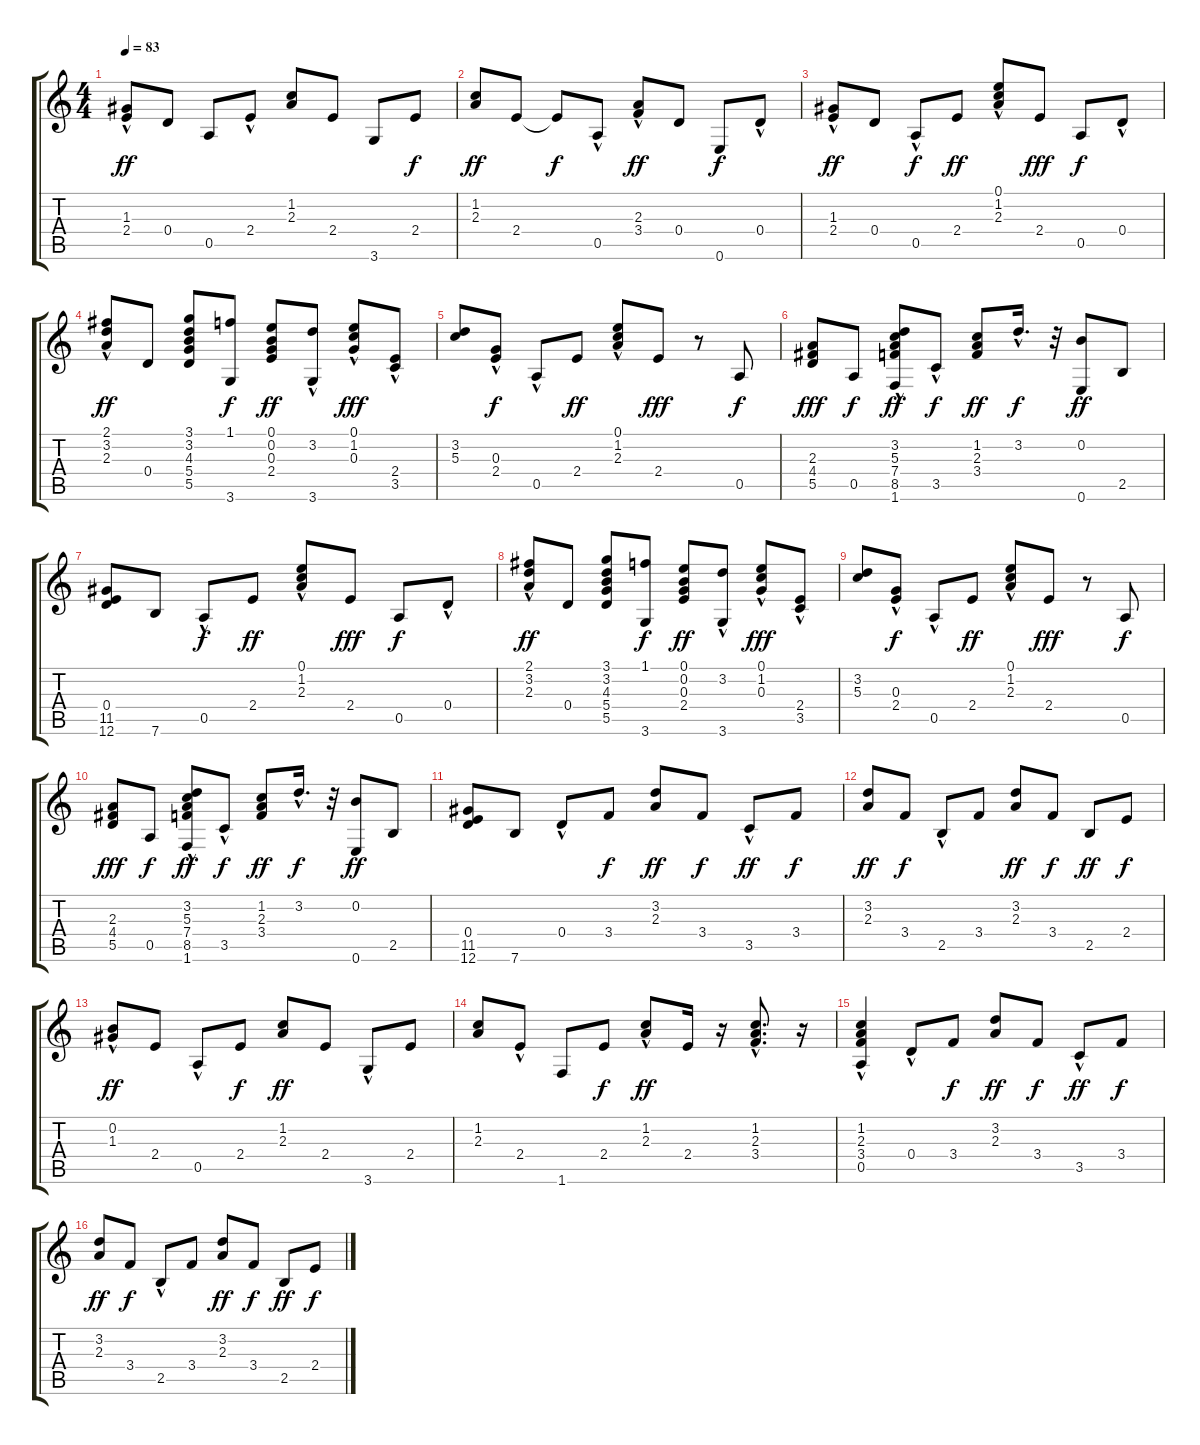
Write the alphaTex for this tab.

\track "" {instrument acousticguitarsteel}
\staff {score tabs}
\tuning (E4 B3 G3 D3 A2 E2) {hide}
\ts (4 4)
\tempo 83
\clef g2
\ks c
(1.3{hac} 2.4).8{dy ff} 0.4.8 0.5.8 2.4{hac}.8 (1.2 2.3).8 2.4.8 3.6.8 2.4.8{dy f} |
(1.2 2.3).8{dy ff} 2.4.8 2.4{t}.8{dy f} 0.5{hac}.8 (2.3{hac} 3.4).8{dy ff} 0.4.8 0.6.8{dy f} 0.4{hac}.8 |
(1.3{hac} 2.4).8{dy ff} 0.4.8 0.5{hac}.8{dy f} 2.4.8{dy ff} (0.1{hac} 1.2 2.3{hac}).8 2.4.8{dy fff} 0.5.8{dy f} 0.4{hac}.8 |
(2.1{hac} 3.2{hac} 2.3).8{dy ff} 0.4.8 (3.1 3.2 4.3 5.4 5.5).8 (1.1 3.6).8{dy f} (0.1 0.2 0.3 2.4).8{dy ff} (3.2 3.6{hac}).8 (0.1 1.2 0.3{hac}).8{dy fff} (2.4{hac} 3.5).8 |
(3.2 5.3).8 (0.3 2.4{hac}).8{dy f} 0.5{hac}.8 2.4.8{dy ff} (0.1{hac} 1.2 2.3{hac}).8 2.4.8{dy fff} r.8 0.5.8{dy f} |
(2.3 4.4 5.5).8{dy fff} 0.5.8{dy f} (3.2 5.3 7.4 8.5 1.6{hac}).8{dy ff} 3.5{hac}.8{dy f} (1.2 2.3 3.4).8{dy ff} 3.2{hac}.16{d dy f} r.32 (0.2 0.6).8{dy ff} 2.5.8 |
(0.4 11.5 12.6).8 7.6.8 0.5{hac}.8{dy f} 2.4.8{dy ff} (0.1{hac} 1.2 2.3{hac}).8 2.4.8{dy fff} 0.5.8{dy f} 0.4{hac}.8 |
(2.1{hac} 3.2{hac} 2.3).8{dy ff} 0.4.8 (3.1 3.2 4.3 5.4 5.5).8 (1.1 3.6).8{dy f} (0.1 0.2 0.3 2.4).8{dy ff} (3.2 3.6{hac}).8 (0.1 1.2 0.3{hac}).8{dy fff} (2.4{hac} 3.5).8 |
(3.2 5.3).8 (0.3 2.4{hac}).8{dy f} 0.5{hac}.8 2.4.8{dy ff} (0.1{hac} 1.2 2.3{hac}).8 2.4.8{dy fff} r.8 0.5.8{dy f} |
(2.3 4.4 5.5).8{dy fff} 0.5.8{dy f} (3.2 5.3 7.4 8.5 1.6{hac}).8{dy ff} 3.5{hac}.8{dy f} (1.2 2.3 3.4).8{dy ff} 3.2{hac}.16{d dy f} r.32 (0.2 0.6).8{dy ff} 2.5.8 |
(0.4 11.5 12.6).8 7.6.8 0.4{hac}.8 3.4.8{dy f} (3.2 2.3).8{dy ff} 3.4.8{dy f} 3.5{hac}.8{dy ff} 3.4.8{dy f} |
(3.2 2.3).8{dy ff} 3.4.8{dy f} 2.5{hac}.8 3.4.8 (3.2 2.3).8{dy ff} 3.4.8{dy f} 2.5.8{dy ff} 2.4.8{dy f} |
(0.2 1.3{hac}).8{dy ff} 2.4.8 0.5{hac}.8 2.4.8{dy f} (1.2 2.3).8{dy ff} 2.4.8 3.6{hac}.8 2.4.8 |
(1.2 2.3).8 2.4{hac}.8 1.6.8 2.4.8{dy f} (1.2 2.3{hac}).8{dy ff} 2.4.16 r.16 (1.2{hac} 2.3{hac} 3.4{hac}).8{d} r.16 |
(1.2{hac} 2.3{hac} 3.4 0.5{hac}).4 0.4{hac}.8 3.4.8{dy f} (3.2 2.3).8{dy ff} 3.4.8{dy f} 3.5{hac}.8{dy ff} 3.4.8{dy f} |
(3.2 2.3).8{dy ff} 3.4.8{dy f} 2.5{hac}.8 3.4.8 (3.2 2.3).8{dy ff} 3.4.8{dy f} 2.5.8{dy ff} 2.4.8{dy f}
